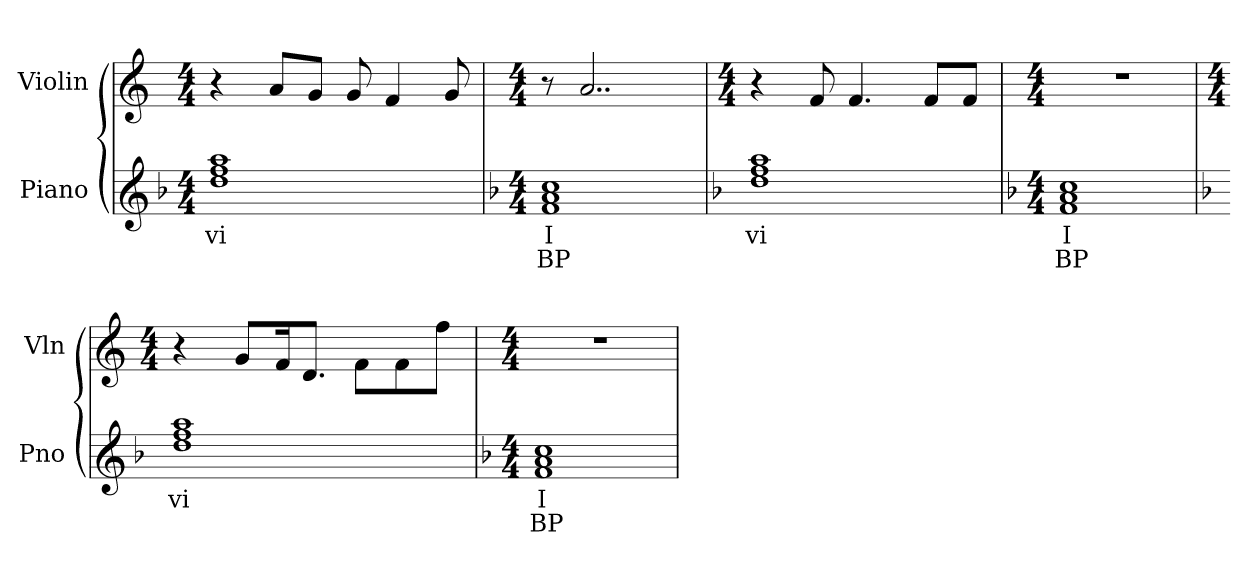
**kern	**text	**text	**kern
*part2	*part2	*part2	*part1
*staff2	*staff2	*staff2	*staff1
*I"Piano	*	*	*I"Violin
*I'Pno	*	*	*I'Vln
*k[b-]	*	*	*
*F:	*	*	*
*M4/4	*	*	*M4/4
=	=	=	=
1dd 1ff 1aa	vi	.	4r
.	.	.	8aL
.	.	.	8gJ
.	.	.	8g
.	.	.	4f
.	.	.	8g
=	=	=	=
*k[b-]	*	*	*
*F:	*	*	*
*M4/4	*	*	*M4/4
1f 1a 1cc	I	BP	8r
.	.	.	2..a
=	=	=	=
*k[b-]	*	*	*
*F:	*	*	*
*	*	*	*M4/4
1dd 1ff 1aa	vi	.	4r
.	.	.	8f
.	.	.	4.f
.	.	.	8fL
.	.	.	8fJ
=	=	=	=
*k[b-]	*	*	*
*F:	*	*	*
*M4/4	*	*	*M4/4
1f 1a 1cc	I	BP	1r
=	=	=	=
*k[b-]	*	*	*
*F:	*	*	*
*	*	*	*M4/4
1dd 1ff 1aa	vi	.	4r
.	.	.	8gL
.	.	.	16fK
.	.	.	8.dJ
.	.	.	8fL
.	.	.	8f
.	.	.	8ffJ
=	=	=	=
*k[b-]	*	*	*
*F:	*	*	*
*M4/4	*	*	*M4/4
1f 1a 1cc	I	BP	1r
=	=	=	=
*-	*-	*-	*-
